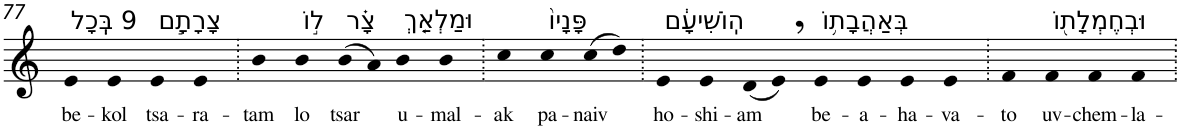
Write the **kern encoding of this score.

**kern	**text
*part1	*part1
*staff1	*staff1
*I"Piano	*
*I'Pno	*
!!LO:PB:g=z
*clefG2	*
*k[]	*
=77	=77
!LO:TX:a:t=9 בְּֽכָל	!
!	!LO:LY:b
4e	be-
!	!LO:LY:b
4e	-kol
!LO:TX:a:t=צָרָתָ֣ם	!
!	!LO:LY:b
4e	tsa-
!	!LO:LY:b
4e	-ra-
=78.	=78.
!	!LO:LY:b
4b	-tam
!LO:TX:a:t=ל֣וֹ	!
!	!LO:LY:b
4b	lo
!LO:TX:a:t=צָ֗ר	!
!	!LO:LY:b
(8b	tsar
8a)	.
!LO:TX:a:t=וּמַלְאַ֤ךְ	!
!	!LO:LY:b
4b	u-
!	!LO:LY:b
4b	-mal-
=79.	=79.
!	!LO:LY:b
4cc	-ak
!LO:TX:a:t=פָּנָיו֙	!
!	!LO:LY:b
4cc	pa-
!	!LO:LY:b
(8cc	-naiv
8dd)	.
=80.	=80.
!LO:TX:a:t=הֽוֹשִׁיעָ֔ם	!
!	!LO:LY:b
4e	ho-
!	!LO:LY:b
4e	-shi-
!	!LO:LY:b
(8d	-am
8e,)	.
!LO:TX:a:t=בְּאַהֲבָת֥וֹ	!
!	!LO:LY:b
4e	be-
!	!LO:LY:b
4e	-a-
!	!LO:LY:b
4e	-ha-
!	!LO:LY:b
4e	-va-
=81.	=81.
!	!LO:LY:b
4f	-to
!LO:TX:a:t=וּבְחֶמְלָת֖וֹ	!
!	!LO:LY:b
4f	uv-
!	!LO:LY:b
4f	-chem-
!	!LO:LY:b
4f	-la-
=.	=.
*-	*-
